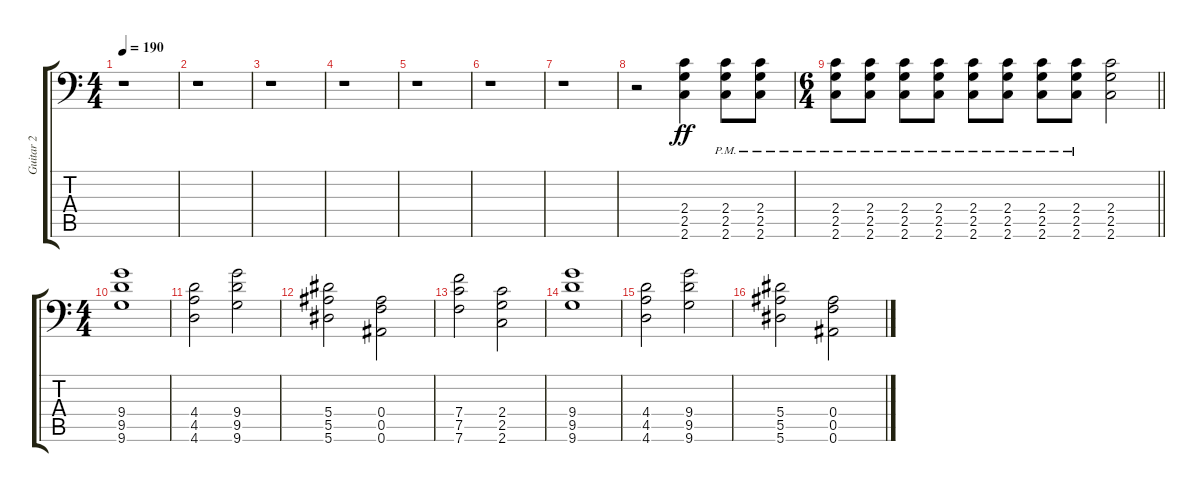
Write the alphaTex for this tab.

\track ("Guitar 2" "Guitar 2") {instrument overdrivenguitar}
\staff {score tabs}
\tuning (C4 G3 Eb3 Bb2 F2 Bb1) {hide}
\ts (4 4)
\tempo 190
\clef f4
\ks c
r.1{dy ff instrument overdrivenguitar} |
r.1 |
r.1 |
r.1 |
r.1 |
r.1 |
r.1 |
r.2 (2.4 2.5 2.6).4 (2.4{pm} 2.5{pm} 2.6{pm}).8 (2.4{pm} 2.5{pm} 2.6{pm}).8 |
\ts (6 4)
\barLineRight lightlight
(2.4{pm} 2.5{pm} 2.6{pm}).8 (2.4{pm} 2.5{pm} 2.6{pm}).8 (2.4{pm} 2.5{pm} 2.6{pm}).8 (2.4{pm} 2.5{pm} 2.6{pm}).8 (2.4{pm} 2.5{pm} 2.6{pm}).8 (2.4{pm} 2.5{pm} 2.6{pm}).8 (2.4{pm} 2.5{pm} 2.6{pm}).8 (2.4{pm} 2.5{pm} 2.6{pm}).8 (2.4 2.5 2.6).2 |
\ts (4 4)
(9.4 9.5 9.6).1 |
(4.4 4.5 4.6).2 (9.4 9.5 9.6).2 |
(5.4 5.5 5.6).2 (0.4 0.5 0.6).2 |
(7.4 7.5 7.6).2 (2.4 2.5 2.6).2 |
(9.4 9.5 9.6).1 |
(4.4 4.5 4.6).2 (9.4 9.5 9.6).2 |
(5.4 5.5 5.6).2 (0.4 0.5 0.6).2
